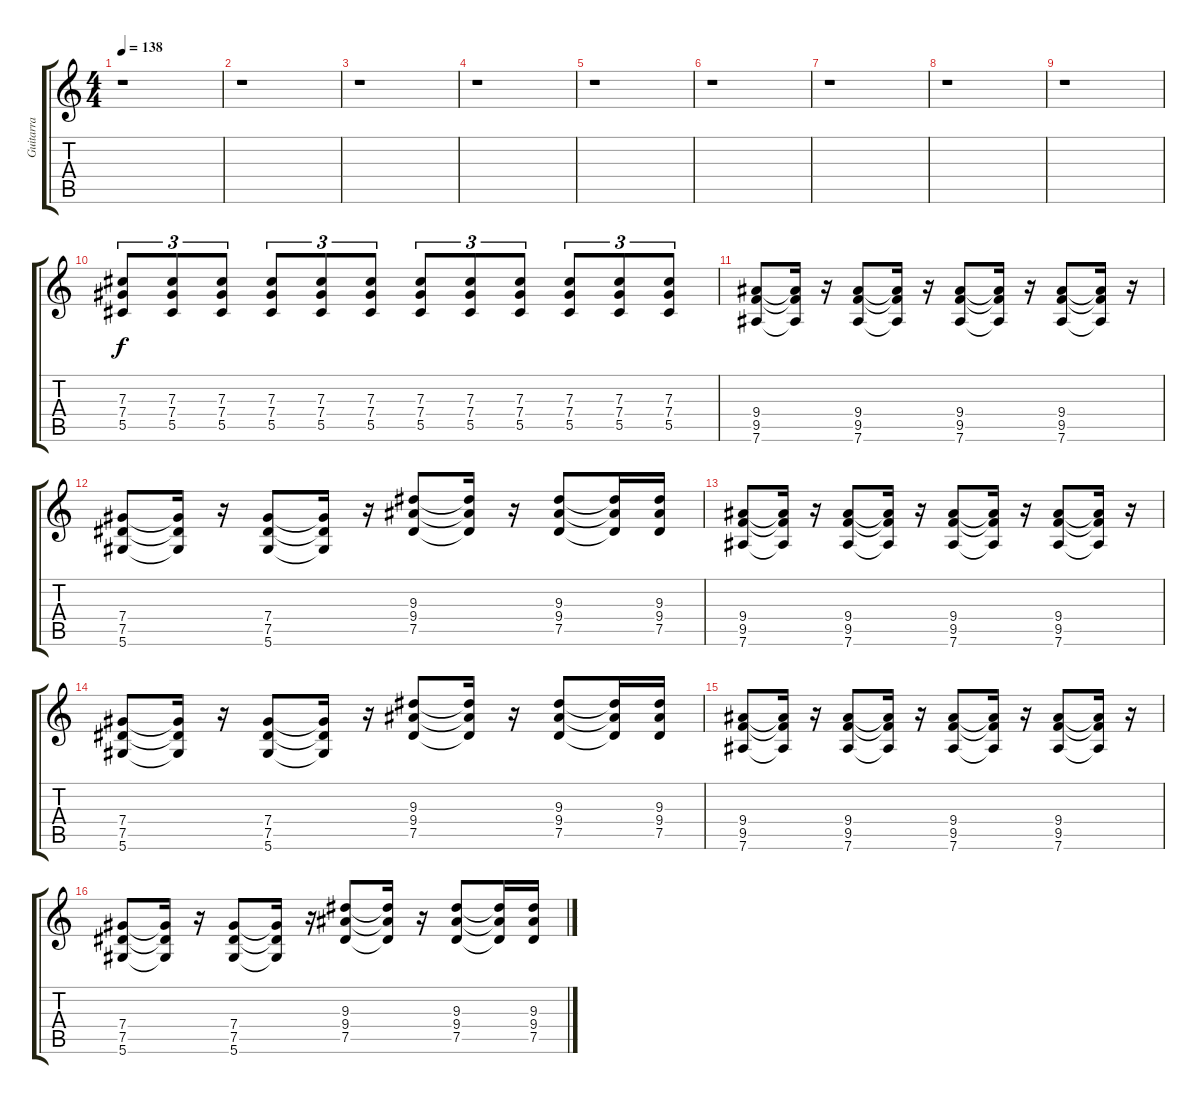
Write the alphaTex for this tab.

\track ("Guitarra" "Guitarra") {instrument overdrivenguitar}
\staff {score tabs}
\tuning (Eb4 Bb3 Gb3 Db3 Ab2 Eb2) {hide}
\ts (4 4)
\tempo 138
\clef g2
\ks c
r.1{dy f} |
r.1 |
r.1 |
r.1 |
r.1 |
r.1 |
r.1 |
r.1 |
r.1 |
(7.3 7.4 5.5).8{tu (3 2)} (7.3 7.4 5.5).8{tu (3 2)} (7.3 7.4 5.5).8{tu (3 2)} (7.3 7.4 5.5).8{tu (3 2)} (7.3 7.4 5.5).8{tu (3 2)} (7.3 7.4 5.5).8{tu (3 2)} (7.3 7.4 5.5).8{tu (3 2)} (7.3 7.4 5.5).8{tu (3 2)} (7.3 7.4 5.5).8{tu (3 2)} (7.3 7.4 5.5).8{tu (3 2)} (7.3 7.4 5.5).8{tu (3 2)} (7.3 7.4 5.5).8{tu (3 2)} |
(9.4 9.5 7.6).8 (9.4{t} 9.5{t} 7.6{t}).16 r.16 (9.4 9.5 7.6).8 (9.4{t} 9.5{t} 7.6{t}).16 r.16 (9.4 9.5 7.6).8 (9.4{t} 9.5{t} 7.6{t}).16 r.16 (9.4 9.5 7.6).8 (9.4{t} 9.5{t} 7.6{t}).16 r.16 |
(7.4 7.5 5.6).8 (7.4{t} 7.5{t} 5.6{t}).16 r.16 (7.4 7.5 5.6).8 (7.4{t} 7.5{t} 5.6{t}).16 r.16 (9.3 9.4 7.5).8 (9.3{t} 9.4{t} 7.5{t}).16 r.16 (9.3 9.4 7.5).8 (9.3{t} 9.4{t} 7.5{t}).16 (9.3 9.4 7.5).16 |
(9.4 9.5 7.6).8 (9.4{t} 9.5{t} 7.6{t}).16 r.16 (9.4 9.5 7.6).8 (9.4{t} 9.5{t} 7.6{t}).16 r.16 (9.4 9.5 7.6).8 (9.4{t} 9.5{t} 7.6{t}).16 r.16 (9.4 9.5 7.6).8 (9.4{t} 9.5{t} 7.6{t}).16 r.16 |
(7.4 7.5 5.6).8 (7.4{t} 7.5{t} 5.6{t}).16 r.16 (7.4 7.5 5.6).8 (7.4{t} 7.5{t} 5.6{t}).16 r.16 (9.3 9.4 7.5).8 (9.3{t} 9.4{t} 7.5{t}).16 r.16 (9.3 9.4 7.5).8 (9.3{t} 9.4{t} 7.5{t}).16 (9.3 9.4 7.5).16 |
(9.4 9.5 7.6).8 (9.4{t} 9.5{t} 7.6{t}).16 r.16 (9.4 9.5 7.6).8 (9.4{t} 9.5{t} 7.6{t}).16 r.16 (9.4 9.5 7.6).8 (9.4{t} 9.5{t} 7.6{t}).16 r.16 (9.4 9.5 7.6).8 (9.4{t} 9.5{t} 7.6{t}).16 r.16 |
(7.4 7.5 5.6).8 (7.4{t} 7.5{t} 5.6{t}).16 r.16 (7.4 7.5 5.6).8 (7.4{t} 7.5{t} 5.6{t}).16 r.16 (9.3 9.4 7.5).8 (9.3{t} 9.4{t} 7.5{t}).16 r.16 (9.3 9.4 7.5).8 (9.3{t} 9.4{t} 7.5{t}).16 (9.3 9.4 7.5).16
